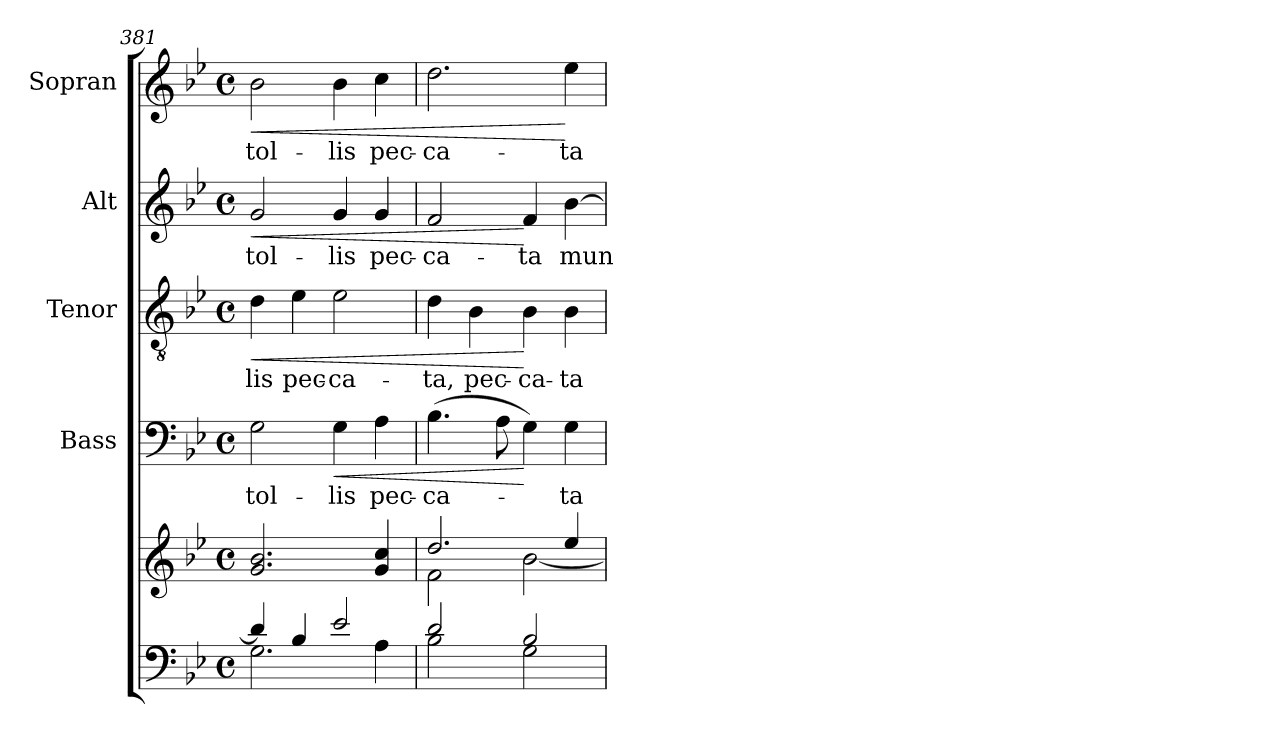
**kern	**kern	**kern	**text	**dynam	**kern	**text	**dynam	**kern	**text	**dynam	**kern	**text	**dynam
*part5	*part5	*part4	*part4	*part4	*part3	*part3	*part3	*part2	*part2	*part2	*part1	*part1	*part1
*staff6	*staff5	*staff4	*staff4	*staff4	*staff3	*staff3	*staff3	*staff2	*staff2	*staff2	*staff1	*staff1	*staff1
*	*	*I"Bass	*	*	*I"Tenor	*	*	*I"Alt	*	*	*I"Sopran	*	*
*	*	*I'B.	*	*	*I'T.	*	*	*I'A.	*	*	*I'S.	*	*
*clefF4	*clefG2	*clefF4	*	*	*clefGv2	*	*	*clefG2	*	*	*clefG2	*	*
*k[b-e-]	*k[b-e-]	*k[b-e-]	*	*	*k[b-e-]	*	*	*k[b-e-]	*	*	*k[b-e-]	*	*
*B-:	*B-:	*B-:	*	*	*B-:	*	*	*B-:	*	*	*B-:	*	*
*M4/4	*M4/4	*M4/4	*	*	*M4/4	*	*	*M4/4	*	*	*M4/4	*	*
*met(c)	*met(c)	*met(c)	*	*	*met(c)	*	*	*met(c)	*	*	*met(c)	*	*
=381	=381	=381	=381	=381	=381	=381	=381	=381	=381	=381	=381	=381	=381
*^	*	*	*	*	*	*	*	*	*	*	*	*	*
!	!	!	!	!LO:LY:b	!	!	!LO:LY:b	!LO:HP:b	!	!LO:LY:b	!LO:HP:b	!	!LO:LY:b	!LO:HP:b
4d/]	2.G\	2.g/ 2.b-/	2G\	tol-	.	4d\	-lis	<	2g/	tol-	<	2b-\	tol-	<
!	!	!	!	!	!	!	!LO:LY:b	!	!	!	!	!	!	!
4B-/	.	.	.	.	.	4e-\	pec-	.	.	.	.	.	.	.
!	!	!	!	!LO:LY:b	!LO:HP:b	!	!LO:LY:b	!	!	!LO:LY:b	!	!	!LO:LY:b	!
2e-/	.	.	4G\	-lis	<	2e-\	-ca-	.	4g/	-lis	.	4b-\	-lis	.
!	!	!	!	!LO:LY:b	!	!	!	!	!	!LO:LY:b	!	!	!LO:LY:b	!
.	4A\	4g/ 4cc/	4A\	pec-	.	.	.	.	4g/	pec-	.	4cc\	pec-	.
=382	=382	=382	=382	=382	=382	=382	=382	=382	=382	=382	=382	=382	=382	=382
*	*	*^	*	*	*	*	*	*	*	*	*	*	*	*
!	!	!	!	!	!LO:LY:b	!	!	!LO:LY:b	!	!	!LO:LY:b	!	!	!LO:LY:b	!
2d/	2B-\	2.dd/	2f\	(>4.B-\	-ca-	.	4d\	-ta,	.	2f/	-ca-	.	2.dd\	-ca-	.
!	!	!	!	!	!	!	!	!LO:LY:b	!	!	!	!	!	!	!
.	.	.	.	.	.	.	4B-\	pec-	.	.	.	.	.	.	.
.	.	.	.	8A\	.	.	.	.	.	.	.	.	.	.	.
!	!	!	!	!	!	!	!	!LO:LY:b	!	!	!LO:LY:b	!	!	!	!
2B-/	2G\	.	[<2b-\	4G\)	.	[	4B-\	-ca-	[	4f/	-ta	[	.	.	.
!	!	!	!	!	!LO:LY:b	!	!	!LO:LY:b	!	!	!LO:LY:b	!	!	!LO:LY:b	!
.	.	4ee-/	.	4G\	-ta	.	4B-\	-ta	.	[4b-\	mun-	.	4ee-\	-ta	[
*v	*v	*	*	*	*	*	*	*	*	*	*	*	*	*	*
*	*v	*v	*	*	*	*	*	*	*	*	*	*	*	*
=	=	=	=	=	=	=	=	=	=	=	=	=	=
*-	*-	*-	*-	*-	*-	*-	*-	*-	*-	*-	*-	*-	*-
